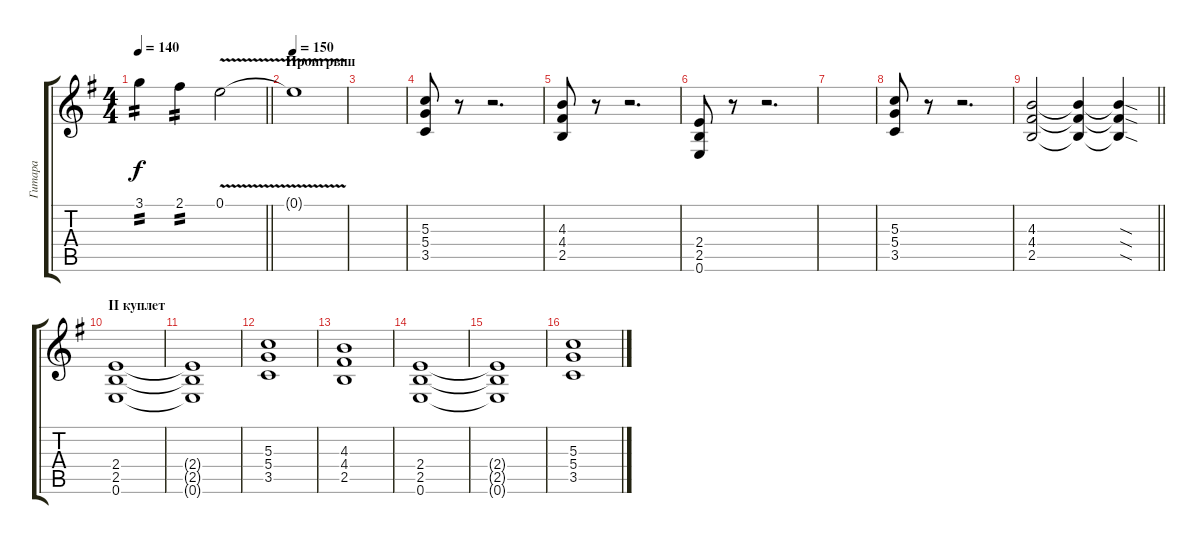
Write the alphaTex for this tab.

\track ("Гитара" "Гитара") {instrument distortionguitar}
\staff {score tabs}
\tuning (E4 B3 G3 D3 A2 E2) {hide}
\ts (4 4)
\tempo 140
\clef g2
\barLineRight lightlight
\ks eminor
3.1.4{tp 2 dy f} 2.1.4{tp 2} 0.1{v}.2 |
\section ("" "Проигрыш")
\tempo 150
0.1{t}.1 |
|
(5.3 5.4 3.5).8 r.8 r.2{d} |
(4.3 4.4 2.5).8 r.8 r.2{d} |
(2.4 2.5 0.6).8 r.8 r.2{d} |
|
(5.3 5.4 3.5).8 r.8 r.2{d} |
\barLineRight lightlight
(4.3 4.4 2.5).2 (4.3{t} 4.4{t} 2.5{t}).4 (4.3{sod t} 4.4{sod t} 2.5{sod t}).4 |
\section ("" "II куплет")
(2.4 2.5 0.6).1 |
(2.4{t} 2.5{t} 0.6{t}).1 |
(5.3 5.4 3.5).1 |
(4.3 4.4 2.5).1 |
(2.4 2.5 0.6).1 |
(2.4{t} 2.5{t} 0.6{t}).1 |
(5.3 5.4 3.5).1
